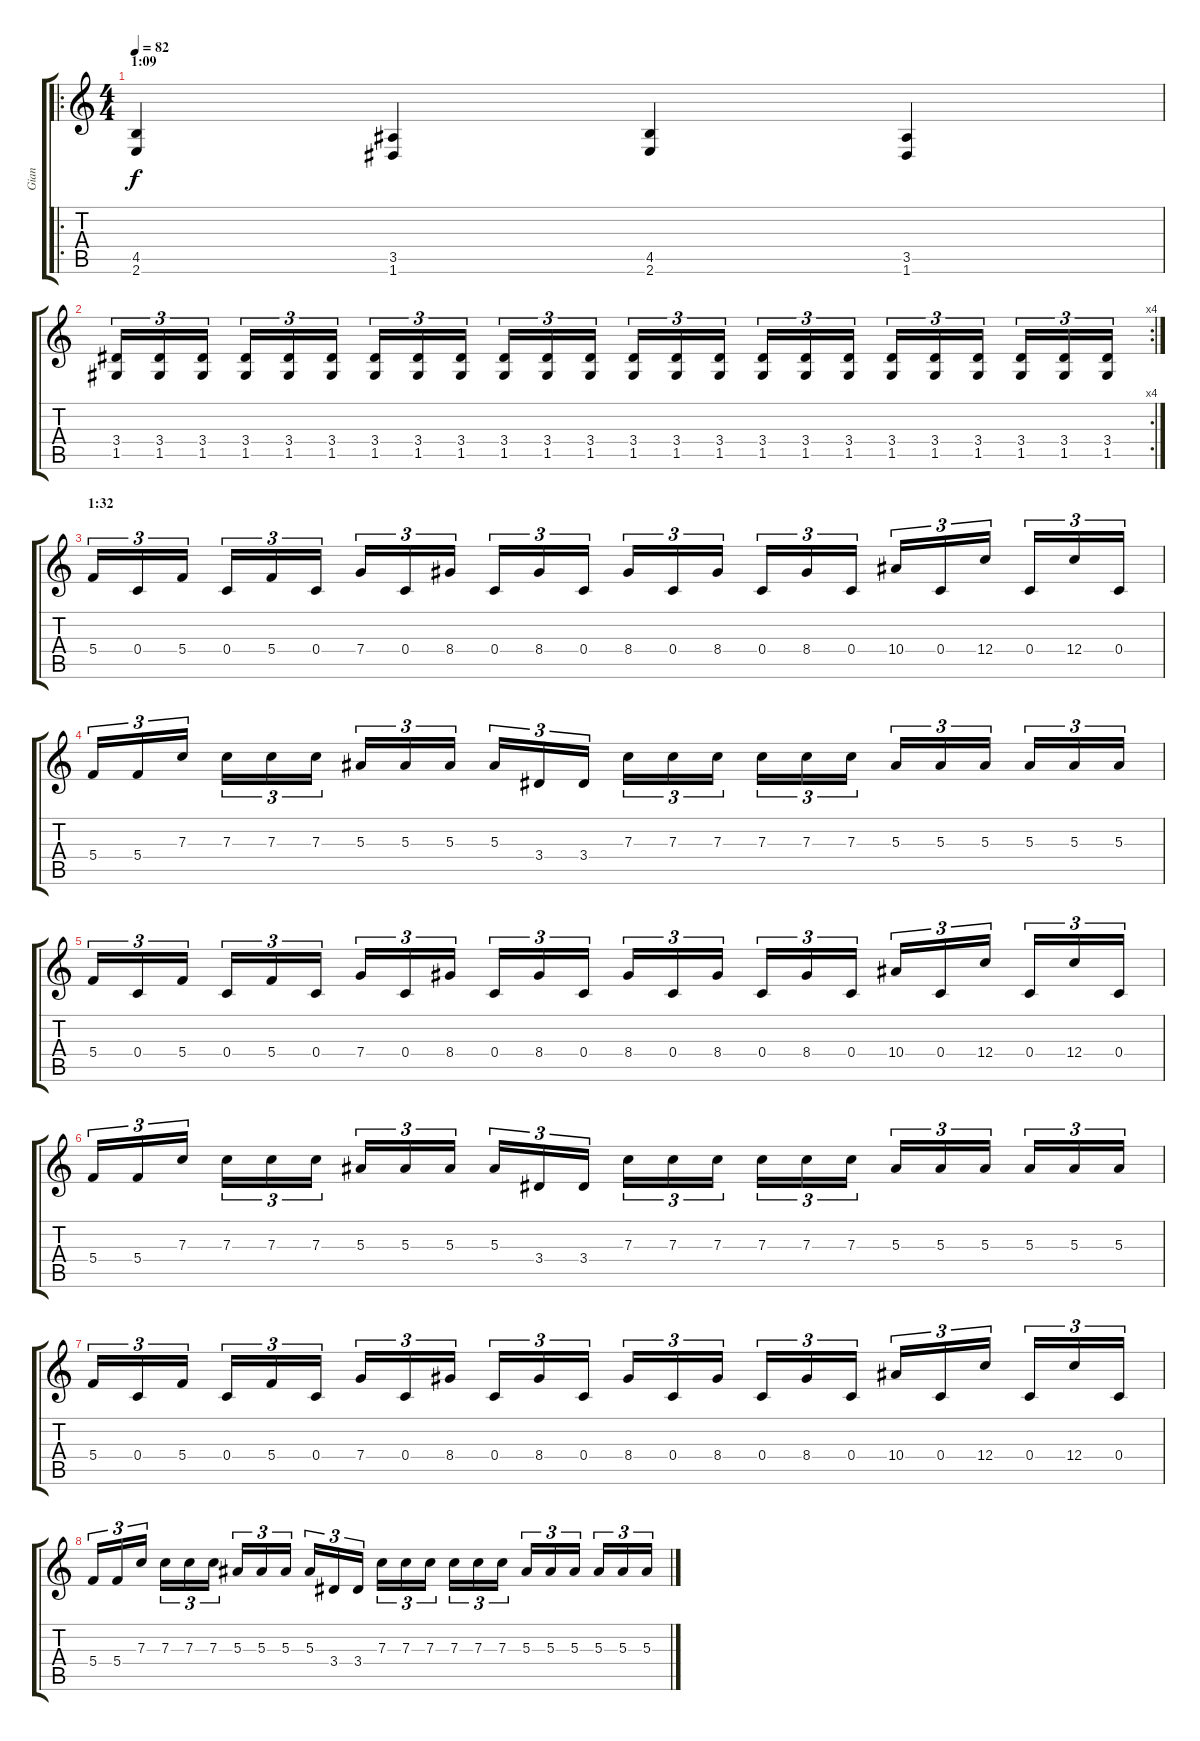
\track ("Gian" "Gian") {instrument distortionguitar}
\staff {score tabs}
\tuning (D4 A3 F3 C3 G2 D2) {hide}
\ro
\ts (4 4)
\section ("" "1:09")
\tempo 82
\clef g2
\ks c
(4.5 2.6).4{dy f} (3.5 1.6).4 (4.5 2.6).4 (3.5 1.6).4 |
\rc 4
(3.4 1.5).16{tu (3 2)} (3.4 1.5).16{tu (3 2)} (3.4 1.5).16{tu (3 2)} (3.4 1.5).16{tu (3 2)} (3.4 1.5).16{tu (3 2)} (3.4 1.5).16{tu (3 2)} (3.4 1.5).16{tu (3 2)} (3.4 1.5).16{tu (3 2)} (3.4 1.5).16{tu (3 2)} (3.4 1.5).16{tu (3 2)} (3.4 1.5).16{tu (3 2)} (3.4 1.5).16{tu (3 2)} (3.4 1.5).16{tu (3 2)} (3.4 1.5).16{tu (3 2)} (3.4 1.5).16{tu (3 2)} (3.4 1.5).16{tu (3 2)} (3.4 1.5).16{tu (3 2)} (3.4 1.5).16{tu (3 2)} (3.4 1.5).16{tu (3 2)} (3.4 1.5).16{tu (3 2)} (3.4 1.5).16{tu (3 2)} (3.4 1.5).16{tu (3 2)} (3.4 1.5).16{tu (3 2)} (3.4 1.5).16{tu (3 2)} |
\section ("" "1:32")
5.4.16{tu (3 2)} 0.4.16{tu (3 2)} 5.4.16{tu (3 2)} 0.4.16{tu (3 2)} 5.4.16{tu (3 2)} 0.4.16{tu (3 2)} 7.4.16{tu (3 2)} 0.4.16{tu (3 2)} 8.4.16{tu (3 2)} 0.4.16{tu (3 2)} 8.4.16{tu (3 2)} 0.4.16{tu (3 2)} 8.4.16{tu (3 2)} 0.4.16{tu (3 2)} 8.4.16{tu (3 2)} 0.4.16{tu (3 2)} 8.4.16{tu (3 2)} 0.4.16{tu (3 2)} 10.4.16{tu (3 2)} 0.4.16{tu (3 2)} 12.4.16{tu (3 2)} 0.4.16{tu (3 2)} 12.4.16{tu (3 2)} 0.4.16{tu (3 2)} |
5.4.16{tu (3 2)} 5.4.16{tu (3 2)} 7.3.16{tu (3 2)} 7.3.16{tu (3 2)} 7.3.16{tu (3 2)} 7.3.16{tu (3 2)} 5.3.16{tu (3 2)} 5.3.16{tu (3 2)} 5.3.16{tu (3 2)} 5.3.16{tu (3 2)} 3.4.16{tu (3 2)} 3.4.16{tu (3 2)} 7.3.16{tu (3 2)} 7.3.16{tu (3 2)} 7.3.16{tu (3 2)} 7.3.16{tu (3 2)} 7.3.16{tu (3 2)} 7.3.16{tu (3 2)} 5.3.16{tu (3 2)} 5.3.16{tu (3 2)} 5.3.16{tu (3 2)} 5.3.16{tu (3 2)} 5.3.16{tu (3 2)} 5.3.16{tu (3 2)} |
5.4.16{tu (3 2)} 0.4.16{tu (3 2)} 5.4.16{tu (3 2)} 0.4.16{tu (3 2)} 5.4.16{tu (3 2)} 0.4.16{tu (3 2)} 7.4.16{tu (3 2)} 0.4.16{tu (3 2)} 8.4.16{tu (3 2)} 0.4.16{tu (3 2)} 8.4.16{tu (3 2)} 0.4.16{tu (3 2)} 8.4.16{tu (3 2)} 0.4.16{tu (3 2)} 8.4.16{tu (3 2)} 0.4.16{tu (3 2)} 8.4.16{tu (3 2)} 0.4.16{tu (3 2)} 10.4.16{tu (3 2)} 0.4.16{tu (3 2)} 12.4.16{tu (3 2)} 0.4.16{tu (3 2)} 12.4.16{tu (3 2)} 0.4.16{tu (3 2)} |
5.4.16{tu (3 2)} 5.4.16{tu (3 2)} 7.3.16{tu (3 2)} 7.3.16{tu (3 2)} 7.3.16{tu (3 2)} 7.3.16{tu (3 2)} 5.3.16{tu (3 2)} 5.3.16{tu (3 2)} 5.3.16{tu (3 2)} 5.3.16{tu (3 2)} 3.4.16{tu (3 2)} 3.4.16{tu (3 2)} 7.3.16{tu (3 2)} 7.3.16{tu (3 2)} 7.3.16{tu (3 2)} 7.3.16{tu (3 2)} 7.3.16{tu (3 2)} 7.3.16{tu (3 2)} 5.3.16{tu (3 2)} 5.3.16{tu (3 2)} 5.3.16{tu (3 2)} 5.3.16{tu (3 2)} 5.3.16{tu (3 2)} 5.3.16{tu (3 2)} |
5.4.16{tu (3 2)} 0.4.16{tu (3 2)} 5.4.16{tu (3 2)} 0.4.16{tu (3 2)} 5.4.16{tu (3 2)} 0.4.16{tu (3 2)} 7.4.16{tu (3 2)} 0.4.16{tu (3 2)} 8.4.16{tu (3 2)} 0.4.16{tu (3 2)} 8.4.16{tu (3 2)} 0.4.16{tu (3 2)} 8.4.16{tu (3 2)} 0.4.16{tu (3 2)} 8.4.16{tu (3 2)} 0.4.16{tu (3 2)} 8.4.16{tu (3 2)} 0.4.16{tu (3 2)} 10.4.16{tu (3 2)} 0.4.16{tu (3 2)} 12.4.16{tu (3 2)} 0.4.16{tu (3 2)} 12.4.16{tu (3 2)} 0.4.16{tu (3 2)} |
5.4.16{tu (3 2)} 5.4.16{tu (3 2)} 7.3.16{tu (3 2)} 7.3.16{tu (3 2)} 7.3.16{tu (3 2)} 7.3.16{tu (3 2)} 5.3.16{tu (3 2)} 5.3.16{tu (3 2)} 5.3.16{tu (3 2)} 5.3.16{tu (3 2)} 3.4.16{tu (3 2)} 3.4.16{tu (3 2)} 7.3.16{tu (3 2)} 7.3.16{tu (3 2)} 7.3.16{tu (3 2)} 7.3.16{tu (3 2)} 7.3.16{tu (3 2)} 7.3.16{tu (3 2)} 5.3.16{tu (3 2)} 5.3.16{tu (3 2)} 5.3.16{tu (3 2)} 5.3.16{tu (3 2)} 5.3.16{tu (3 2)} 5.3.16{tu (3 2)}
